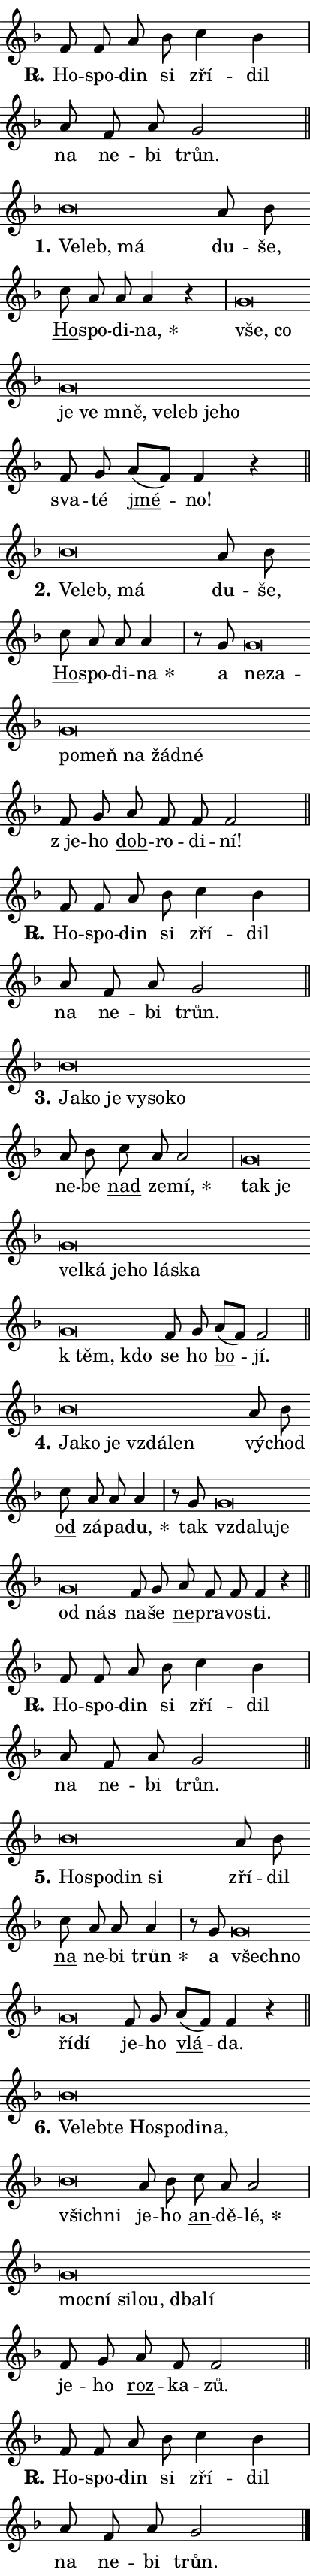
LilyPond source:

\version "2.22.1"
\header { tagline = "" }
\paper {
  indent = 0\cm
  top-margin = 0\cm
  right-margin = 0\cm
  bottom-margin = 0\cm
  left-margin = 0\cm
  paper-width = 7\cm
  page-breaking = #ly:one-page-breaking
  system-system-spacing.basic-distance = #11
  score-system-spacing.basic-distance = #11
  ragged-last = ##f
}


%% Author: Thomas Morley
%% https://lists.gnu.org/archive/html/lilypond-user/2020-05/msg00002.html
#(define (line-position grob)
"Returns position of @var[grob} in current system:
   @code{'start}, if at first time-step
   @code{'end}, if at last time-step
   @code{'middle} otherwise
"
  (let* ((col (ly:item-get-column grob))
         (ln (ly:grob-object col 'left-neighbor))
         (rn (ly:grob-object col 'right-neighbor))
         (col-to-check-left (if (ly:grob? ln) ln col))
         (col-to-check-right (if (ly:grob? rn) rn col))
         (break-dir-left
           (and
             (ly:grob-property col-to-check-left 'non-musical #f)
             (ly:item-break-dir col-to-check-left)))
         (break-dir-right
           (and
             (ly:grob-property col-to-check-right 'non-musical #f)
             (ly:item-break-dir col-to-check-right))))
        (cond ((eqv? 1 break-dir-left) 'start)
              ((eqv? -1 break-dir-right) 'end)
              (else 'middle))))

#(define (tranparent-at-line-position vctor)
  (lambda (grob)
  "Relying on @code{line-position} select the relevant enry from @var{vctor}.
Used to determine transparency,"
    (case (line-position grob)
      ((end) (not (vector-ref vctor 0)))
      ((middle) (not (vector-ref vctor 1)))
      ((start) (not (vector-ref vctor 2))))))

noteHeadBreakVisibility =
#(define-music-function (break-visibility)(vector?)
"Makes @code{NoteHead}s transparent relying on @var{break-visibility}"
#{
  \override NoteHead.transparent =
    #(tranparent-at-line-position break-visibility)
#})

#(define delete-ledgers-for-transparent-note-heads
  (lambda (grob)
    "Reads whether a @code{NoteHead} is transparent.
If so this @code{NoteHead} is removed from @code{'note-heads} from
@var{grob}, which is supposed to be @code{LedgerLineSpanner}.
As a result ledgers are not printed for this @code{NoteHead}"
    (let* ((nhds-array (ly:grob-object grob 'note-heads))
           (nhds-list
             (if (ly:grob-array? nhds-array)
                 (ly:grob-array->list nhds-array)
                 '()))
           ;; Relies on the transparent-property being done before
           ;; Staff.LedgerLineSpanner.after-line-breaking is executed.
           ;; This is fragile ...
           (to-keep
             (remove
               (lambda (nhd)
                 (ly:grob-property nhd 'transparent #f))
               nhds-list)))
      ;; TODO find a better method to iterate over grob-arrays, similiar
      ;; to filter/remove etc for lists
      ;; For now rebuilt from scratch
      (set! (ly:grob-object grob 'note-heads)  '())
      (for-each
        (lambda (nhd)
          (ly:pointer-group-interface::add-grob grob 'note-heads nhd))
        to-keep))))

hideNotes = {
  \noteHeadBreakVisibility #begin-of-line-visible
}
unHideNotes = {
  \noteHeadBreakVisibility #all-visible
}

% work-around for resetting accidentals
% https://lilypond.org/doc/v2.23/Documentation/notation/displaying-rhythms#unmetered-music
cadenzaMeasure = {
  \cadenzaOff
  \partial 1024 s1024
  \cadenzaOn
}

#(define-markup-command (accent layout props text) (markup?)
  "Underline accented syllable"
  (interpret-markup layout props
    #{\markup \override #'(offset . 4.3) \underline { #text }#}))

responsum = \markup \concat {
  "R" \hspace #-1.05 \path #0.1 #'((moveto 0 0.07) (lineto 0.9 0.8)) \hspace #0.05 "."
}

\layout {
    \context {
        \Staff
        \remove "Time_signature_engraver"
        \override LedgerLineSpanner.after-line-breaking = #delete-ledgers-for-transparent-note-heads
    }
    \context {
        \Voice {
            \override NoteHead.output-attributes = #'((class . "notehead"))
            \override Hairpin.height = #0.55
        }
    }
    \context {
        \Lyrics {
            \override StanzaNumber.output-attributes = #'((class . "stanzanumber"))
            \override LyricSpace.minimum-distance = #0.9
            \override LyricText.font-name = #"TeX Gyre Schola"
            \override LyricText.font-size = 1
            \override StanzaNumber.font-name = #"TeX Gyre Schola Bold"
            \override StanzaNumber.font-size = 1
        }
    }
}

% magnetic-lyrics.ily
%
%   written by
%     Jean Abou Samra <jean@abou-samra.fr>
%     Werner Lemberg <wl@gnu.org>
%
%   adapted by
%     Jiri Hon <jiri.hon@gmail.com>
%
% Version 2022-Apr-15

% https://www.mail-archive.com/lilypond-user@gnu.org/msg149350.html

#(define (Left_hyphen_pointer_engraver context)
   "Collect syllable-hyphen-syllable occurrences in lyrics and store
them in properties.  This engraver only looks to the left.  For
example, if the lyrics input is @code{foo -- bar}, it does the
following.

@itemize @bullet
@item
Set the @code{text} property of the @code{LyricHyphen} grob between
@q{foo} and @q{bar} to @code{foo}.

@item
Set the @code{left-hyphen} property of the @code{LyricText} grob with
text @q{foo} to the @code{LyricHyphen} grob between @q{foo} and
@q{bar}.
@end itemize

Use this auxiliary engraver in combination with the
@code{lyric-@/text::@/apply-@/magnetic-@/offset!} hook."
   (let ((hyphen #f)
         (text #f))
     (make-engraver
      (acknowledgers
       ((lyric-syllable-interface engraver grob source-engraver)
        (set! text grob)))
      (end-acknowledgers
       ((lyric-hyphen-interface engraver grob source-engraver)
        ;(when (not (grob::has-interface grob 'lyric-space-interface))
          (set! hyphen grob)));)
      ((stop-translation-timestep engraver)
       (when (and text hyphen)
         (ly:grob-set-object! text 'left-hyphen hyphen))
       (set! text #f)
       (set! hyphen #f)))))

#(define (lyric-text::apply-magnetic-offset! grob)
   "If the space between two syllables is less than the value in
property @code{LyricText@/.details@/.squash-threshold}, move the right
syllable to the left so that it gets concatenated with the left
syllable.

Use this function as a hook for
@code{LyricText@/.after-@/line-@/breaking} if the
@code{Left_@/hyphen_@/pointer_@/engraver} is active."
   (let ((hyphen (ly:grob-object grob 'left-hyphen #f)))
     (when hyphen
       (let ((left-text (ly:spanner-bound hyphen LEFT)))
         (when (grob::has-interface left-text 'lyric-syllable-interface)
           (let* ((common (ly:grob-common-refpoint grob left-text X))
                  (this-x-ext (ly:grob-extent grob common X))
                  (left-x-ext
                   (begin
                     ;; Trigger magnetism for left-text.
                     (ly:grob-property left-text 'after-line-breaking)
                     (ly:grob-extent left-text common X)))
                  ;; `delta` is the gap width between two syllables.
                  (delta (- (interval-start this-x-ext)
                            (interval-end left-x-ext)))
                  (details (ly:grob-property grob 'details))
                  (threshold (assoc-get 'squash-threshold details 0.2)))
             (when (< delta threshold)
               (let* (;; We have to manipulate the input text so that
                      ;; ligatures crossing syllable boundaries are not
                      ;; disabled.  For languages based on the Latin
                      ;; script this is essentially a beautification.
                      ;; However, for non-Western scripts it can be a
                      ;; necessity.
                      (lt (ly:grob-property left-text 'text))
                      (rt (ly:grob-property grob 'text))
                      (is-space (grob::has-interface hyphen 'lyric-space-interface))
                      (space (if is-space " " ""))
                      (space-markup (grob-interpret-markup grob " "))
                      (space-size (interval-length (ly:stencil-extent space-markup X)))
                      (extra-delta (if is-space space-size 0))
                      ;; Append new syllable.
                      (ltrt-space (if (and (string? lt) (string? rt))
                                (string-append lt space rt)
                                (make-concat-markup (list lt space rt))))
                      ;; Right-align `ltrt` to the right side.
                      (ltrt-space-markup (grob-interpret-markup
                               grob
                               (make-translate-markup
                                (cons (interval-length this-x-ext) 0)
                                (make-right-align-markup ltrt-space)))))
                 (begin
                   ;; Don't print `left-text`.
                   (ly:grob-set-property! left-text 'stencil #f)
                   ;; Set text and stencil (which holds all collected
                   ;; syllables so far) and shift it to the left.
                   (ly:grob-set-property! grob 'text ltrt-space)
                   (ly:grob-set-property! grob 'stencil ltrt-space-markup)
                   (ly:grob-translate-axis! grob (- (- delta extra-delta)) X))))))))))


#(define (lyric-hyphen::displace-bounds-first grob)
   ;; Make very sure this callback isn't triggered too early.
   (let ((left (ly:spanner-bound grob LEFT))
         (right (ly:spanner-bound grob RIGHT)))
     (ly:grob-property left 'after-line-breaking)
     (ly:grob-property right 'after-line-breaking)
     (ly:lyric-hyphen::print grob)))

squashThreshold = #0.4

\layout {
  \context {
    \Lyrics
    \consists #Left_hyphen_pointer_engraver
    \override LyricText.after-line-breaking =
      #lyric-text::apply-magnetic-offset!
    \override LyricHyphen.stencil = #lyric-hyphen::displace-bounds-first
    \override LyricText.details.squash-threshold = \squashThreshold
    \override LyricHyphen.minimum-distance = 0
    \override LyricHyphen.minimum-length = \squashThreshold
  }
}

squash = \override LyricText.details.squash-threshold = 9999
unSquash = \override LyricText.details.squash-threshold = \squashThreshold

left = \override LyricText.self-alignment-X = #LEFT
unLeft = \revert LyricText.self-alignment-X

starOffset = #(lambda (grob) 
                (let ((x_offset (ly:self-alignment-interface::aligned-on-x-parent grob)))
                  (if (= x_offset 0) 0 (+ x_offset 1.2))))

star = #(define-music-function (syllable)(string?)
"Append star separator at the end of a syllable"
#{
  \once \override LyricText.X-offset = #starOffset
  \lyricmode { \markup {
    #syllable
    \override #'((font-name . "TeX Gyre Schola Bold")) \hspace #0.2 \lower #0.65 \larger "*"
  } }
#})

starAccent = #(define-music-function (syllable)(string?)
"Append star separator at the end of a syllable and make accent"
#{
  \once \override LyricText.X-offset = #starOffset
  \lyricmode { \markup {
    \accent #syllable
    \override #'((font-name . "TeX Gyre Schola Bold")) \hspace #0.2 \lower #0.65 \larger "*"
  } }
#})

breath = #(define-music-function (syllable)(string?)
"Append breathing indicator at the end of a syllable"
#{
  \lyricmode { \markup { #syllable "+" } }
#})

optionalBreath = #(define-music-function (syllable)(string?)
"Append optional breathing indicator at the end of a syllable"
#{
  \lyricmode { \markup { #syllable "(+)" } }
#})


\score {
    <<
        \new Voice = "melody" { \cadenzaOn \key f \major \relative { f'8 f a bes c4 bes \cadenzaMeasure \bar "|" a8 f a g2 \cadenzaMeasure \bar "||" \break }
\relative { bes'\breve*1/16 \hideNotes \breve*1/16 \breve*1/16 \bar "" \unHideNotes a8 bes \bar "" c a a a4 r \cadenzaMeasure \bar "|" g\breve*1/16 \hideNotes \breve*1/16 \bar "" \breve*1/16 \bar "" \breve*1/16 \bar "" \breve*1/16 \bar "" \breve*1/16 \bar "" \breve*1/16 \bar "" \breve*1/16 \breve*1/16 \bar "" \unHideNotes f8 g \bar "" a[( f)] f4 r \cadenzaMeasure \bar "||" \break }
\relative { bes'\breve*1/16 \hideNotes \breve*1/16 \breve*1/16 \bar "" \unHideNotes a8 bes \bar "" c a a a4 \cadenzaMeasure \bar "|" r8 g8 g\breve*1/16 \hideNotes \breve*1/16 \bar "" \breve*1/16 \bar "" \breve*1/16 \bar "" \breve*1/16 \bar "" \breve*1/16 \breve*1/16 \bar "" \unHideNotes f8 g \bar "" a f f f2 \cadenzaMeasure \bar "||" \break }
\relative { f'8 f a bes c4 bes \cadenzaMeasure \bar "|" a8 f a g2 \cadenzaMeasure \bar "||" \break }
\relative { bes'\breve*1/16 \hideNotes \breve*1/16 \bar "" \breve*1/16 \bar "" \breve*1/16 \bar "" \breve*1/16 \breve*1/16 \bar "" \unHideNotes a8 bes \bar "" c a a2 \cadenzaMeasure \bar "|" g\breve*1/16 \hideNotes \breve*1/16 \bar "" \breve*1/16 \bar "" \breve*1/16 \bar "" \breve*1/16 \bar "" \breve*1/16 \bar "" \breve*1/16 \bar "" \breve*1/16 \bar "" \breve*1/16 \breve*1/16 \bar "" \unHideNotes f8 g \bar "" a[( f)] f2 \cadenzaMeasure \bar "||" \break }
\relative { bes'\breve*1/16 \hideNotes \breve*1/16 \bar "" \breve*1/16 \bar "" \breve*1/16 \breve*1/16 \bar "" \unHideNotes a8 bes \bar "" c a a a4 \cadenzaMeasure \bar "|" r8 g8 g\breve*1/16 \hideNotes \breve*1/16 \bar "" \breve*1/16 \bar "" \breve*1/16 \breve*1/16 \bar "" \unHideNotes f8 g \bar "" a f f f4 r \cadenzaMeasure \bar "||" \break }
\relative { f'8 f a bes c4 bes \cadenzaMeasure \bar "|" a8 f a g2 \cadenzaMeasure \bar "||" \break }
\relative { bes'\breve*1/16 \hideNotes \breve*1/16 \bar "" \breve*1/16 \breve*1/16 \bar "" \unHideNotes a8 bes \bar "" c a a a4 \cadenzaMeasure \bar "|" r8 g8 g\breve*1/16 \hideNotes \breve*1/16 \bar "" \breve*1/16 \breve*1/16 \bar "" \unHideNotes f8 g \bar "" a[( f)] f4 r \cadenzaMeasure \bar "||" \break }
\relative { bes'\breve*1/16 \hideNotes \breve*1/16 \bar "" \breve*1/16 \bar "" \breve*1/16 \bar "" \breve*1/16 \bar "" \breve*1/16 \bar "" \breve*1/16 \bar "" \breve*1/16 \breve*1/16 \bar "" \unHideNotes a8 bes \bar "" c a a2 \cadenzaMeasure \bar "|" g\breve*1/16 \hideNotes \breve*1/16 \bar "" \breve*1/16 \bar "" \breve*1/16 \bar "" \breve*1/16 \breve*1/16 \bar "" \unHideNotes f8 g \bar "" a f f2 \cadenzaMeasure \bar "||" \break }
\relative { f'8 f a bes c4 bes \cadenzaMeasure \bar "|" a8 f a g2 \cadenzaMeasure \bar "||" \break } \bar "|." }
        \new Lyrics \lyricsto "melody" { \lyricmode { \set stanza = \responsum
Ho -- spo -- din si zří -- dil na ne -- bi trůn.
\set stanza = "1."
\left Ve -- \squash leb, má \unLeft \unSquash du -- še, \markup \accent Ho -- spo -- di -- \star na, \left vše, \squash co je ve mně, ve -- leb je -- ho \unLeft \unSquash sva -- té \markup \accent jmé -- no!
\set stanza = "2."
\left Ve -- \squash leb, má \unLeft \unSquash du -- še, \markup \accent Ho -- spo -- di -- \star na a \left ne -- \squash za -- po -- meň na žád -- né \unLeft \unSquash "z je" -- ho \markup \accent dob -- ro -- di -- ní!
\set stanza = \responsum
Ho -- spo -- din si zří -- dil na ne -- bi trůn.
\set stanza = "3."
\left Ja -- \squash ko je vy -- so -- ko \unLeft \unSquash ne -- be \markup \accent nad ze -- \star mí, \left tak \squash je vel -- ká je -- ho lá -- ska "k těm," kdo \unLeft \unSquash se ho \markup \accent bo -- jí.
\set stanza = "4."
\left Ja -- \squash ko je vzdá -- len \unLeft \unSquash vý -- chod \markup \accent od zá -- pa -- \star du, tak \left vzda -- \squash lu -- je od nás \unLeft \unSquash na -- še \markup \accent ne -- pra -- vo -- sti.
\set stanza = \responsum
Ho -- spo -- din si zří -- dil na ne -- bi trůn.
\set stanza = "5."
\left Ho -- \squash spo -- din si \unLeft \unSquash zří -- dil \markup \accent na ne -- bi \star trůn a \left všech -- \squash no ří -- dí \unLeft \unSquash je -- ho \markup \accent vlá -- da.
\set stanza = "6."
\left Ve -- \squash leb -- te Ho -- spo -- di -- na, všich -- ni \unLeft \unSquash je -- ho \markup \accent an -- dě -- \star lé, \left moc -- \squash ní si -- lou, dba -- lí \unLeft \unSquash je -- ho \markup \accent roz -- ka -- zů.
\set stanza = \responsum
Ho -- spo -- din si zří -- dil na ne -- bi trůn. } }
    >>
    \layout {}
}
